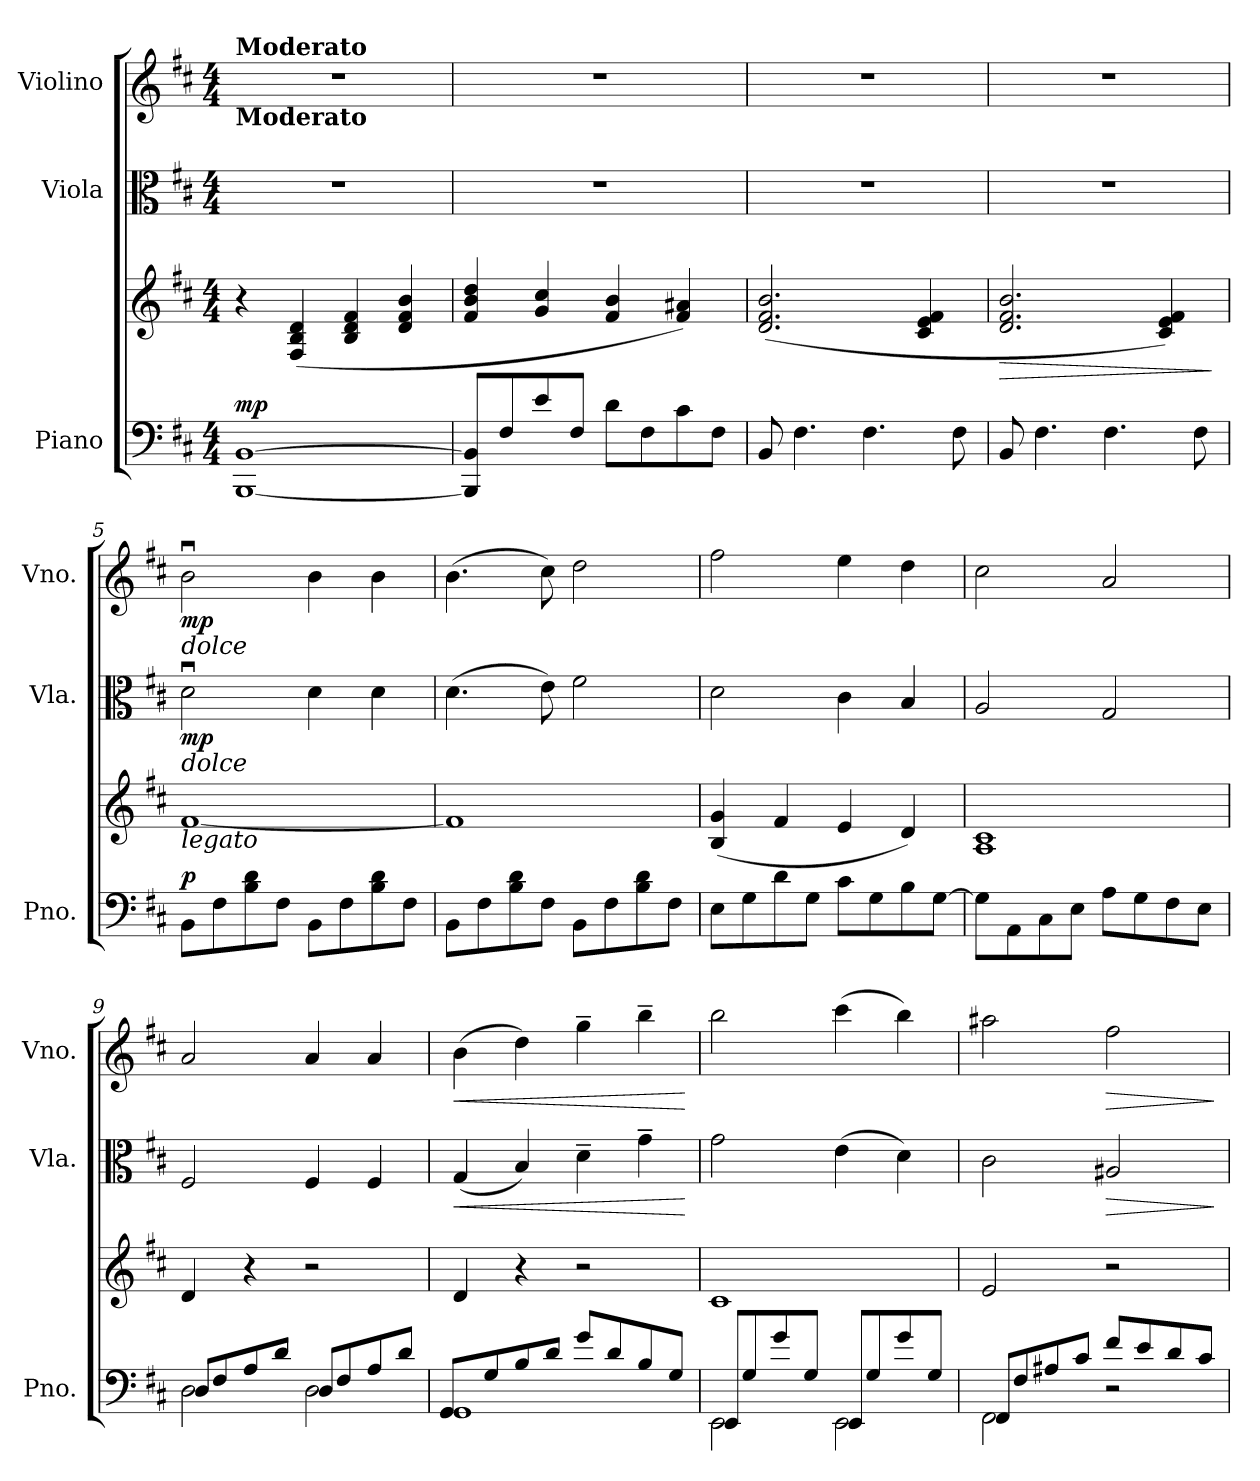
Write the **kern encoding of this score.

**kern	**kern	**dynam	**kern	**dynam	**kern	**dynam
*part3	*part3	*part3	*part2	*part2	*part1	*part1
*staff4	*staff3	*staff3/4	*staff2	*staff2	*staff1	*staff1
*I"Piano	*	*	*I"Viola	*	*I"Violino	*
*I'Pno.	*	*	*I'Vla.	*	*I'Vno.	*
*clefF4	*clefG2	*	*clefC3	*	*clefG2	*
*k[f#c#]	*k[f#c#]	*	*k[f#c#]	*	*k[f#c#]	*
*M4/4	*M4/4	*	*M4/4	*	*M4/4	*
=1	=1	=1	=1	=1	=1	=1
!	!	!	!	!	!LO:TX:a:B:t=Moderato	!
!	!	!	!	!	!LO:TX:b:B:t=Moderato	!
!	!	!LO:DY:a=2	!	!	!	!
[1BBB [1BB	4r	mp	1r	.	1r	.
.	(4F#/ 4B/ 4d/	.	.	.	.	.
.	4B/ 4d/ 4f#/	.	.	.	.	.
.	4d/ 4f#/ 4b/	.	.	.	.	.
=2	=2	=2	=2	=2	=2	=2
8BBB/] 8BB/]L	4f#/ 4b/ 4dd/	.	1r	.	1r	.
8F#/	.	.	.	.	.	.
8e/	4g/ 4cc#/	.	.	.	.	.
8F#/J	.	.	.	.	.	.
8d\L	4f#/ 4b/	.	.	.	.	.
8F#\	.	.	.	.	.	.
8c#\	4f#/ 4a#X/)	.	.	.	.	.
8F#\J	.	.	.	.	.	.
=3	=3	=3	=3	=3	=3	=3
8BB/	(2.d/ 2.f#/ 2.b/	.	1r	.	1r	.
4.F#\	.	.	.	.	.	.
4.F#\	.	.	.	.	.	.
.	4c#/ 4e/ 4f#/	.	.	.	.	.
8F#\	.	.	.	.	.	.
=4	=4	=4	=4	=4	=4	=4
!	!	!LO:HP:b	!	!	!	!
8BB/	2.d/ 2.f#/ 2.b/	>	1r	.	1r	.
4.F#\	.	.	.	.	.	.
4.F#\	.	.	.	.	.	.
.	4c#/ 4e/ 4f#/)	.	.	.	.	.
8F#\	.	.	.	.	.	.
.	.	]	.	.	.	.
=5	=5	=5	=5	=5	=5	=5
!	!	!	!	!	!LO:TX:b:i:t=dolce	!
!	!	!	!LO:TX:b:i:t=dolce	!	!	!
!	!LO:TX:b:i:t=legato	!	!	!	!	!
!	!	!LO:DY:a=2	!	!LO:DY:b	!	!LO:DY:b
8BB\L	[1f#	p	2du\	mp	2bu\	mp
8F#\	.	.	.	.	.	.
8B\ 8d\	.	.	.	.	.	.
8F#\J	.	.	.	.	.	.
8BB\L	.	.	4d\	.	4b\	.
8F#\	.	.	.	.	.	.
8B\ 8d\	.	.	4d\	.	4b\	.
8F#\J	.	.	.	.	.	.
!!LO:LB:g=z
=6	=6	=6	=6	=6	=6	=6
8BB\L	1f#]	.	(4.d\	.	(4.b\	.
8F#\	.	.	.	.	.	.
8B\ 8d\	.	.	.	.	.	.
8F#\J	.	.	8e\)	.	8cc#\)	.
8BB\L	.	.	2f#\	.	2dd\	.
8F#\	.	.	.	.	.	.
8B\ 8d\	.	.	.	.	.	.
8F#\J	.	.	.	.	.	.
=7	=7	=7	=7	=7	=7	=7
8E\L	(4B/ 4g/	.	2d\	.	2ff#\	.
8G\	.	.	.	.	.	.
8d\	4f#/	.	.	.	.	.
8G\J	.	.	.	.	.	.
8c#\L	4e/	.	4c#\	.	4ee\	.
8G\	.	.	.	.	.	.
8B\	4d/)	.	4B/	.	4dd\	.
[8G\J	.	.	.	.	.	.
=8	=8	=8	=8	=8	=8	=8
8G\L]	1A 1c#	.	2A/	.	2cc#\	.
8AA\	.	.	.	.	.	.
8C#\	.	.	.	.	.	.
8E\J	.	.	.	.	.	.
8A\L	.	.	2G/	.	2a/	.
8G\	.	.	.	.	.	.
8F#\	.	.	.	.	.	.
8E\J	.	.	.	.	.	.
=9	=9	=9	=9	=9	=9	=9
*^	*	*	*	*	*	*
*	*^	*	*	*	*	*	*
1rbyy	2D\	8D/L	4d/	.	2F#/	.	2a/	.
.	.	8F#/	.	.	.	.	.	.
.	.	8A/	4r	.	.	.	.	.
.	.	8d/J	.	.	.	.	.	.
.	2D\	8D/L	2r	.	4F#/	.	4a/	.
.	.	8F#/	.	.	.	.	.	.
.	.	8A/	.	.	4F#/	.	4a/	.
.	.	8d/J	.	.	.	.	.	.
!!LO:PB:g=z
=10	=10	=10	=10	=10	=10	=10	=10	=10
!	!	!	!	!	!	!LO:HP:b	!	!LO:HP:b
1rbyy	1GG	8GG/L	4d/	.	(4G/	<	(4b\	<
.	.	8G/	.	.	.	.	.	.
.	.	8B/	4r	.	4B/)	.	4dd\)	.
.	.	8d/J	.	.	.	.	.	.
.	.	8g/L	2r	.	4d~\	.	4gg~\	.
.	.	8d/	.	.	.	.	.	.
.	.	8B/	.	.	4g~\	.	4bb~\	.
.	.	8G/J	.	.	.	.	.	.
*v	*v	*v	*	*	*	*	*	*
.	.	.	.	[	.	[
=11	=11	=11	=11	=11	=11	=11
*^	*	*	*	*	*	*
*	*^	*	*	*	*	*	*
1rbyy	2EE\	8EE/L	1c#	.	2g\	.	2bb\	.
.	.	8G/	.	.	.	.	.	.
.	.	8g/	.	.	.	.	.	.
.	.	8G/J	.	.	.	.	.	.
.	2EE\	8EE/L	.	.	(4e\	.	(4ccc#\	.
.	.	8G/	.	.	.	.	.	.
.	.	8g/	.	.	4d\)	.	4bb\)	.
.	.	8G/J	.	.	.	.	.	.
=12	=12	=12	=12	=12	=12	=12	=12	=12
1rbyy	2FF#\	8FF#/L	2e/	.	2c#\	.	2aa#X\	.
.	.	8F#/	.	.	.	.	.	.
.	.	8A#X/	.	.	.	.	.	.
.	.	8c#/J	.	.	.	.	.	.
!	!	!	!	!	!	!LO:HP:b	!	!LO:HP:b
.	2r	8f#/L	2r	.	2A#X/	>	2ff#\	>
.	.	8e/	.	.	.	.	.	.
.	.	8d/	.	.	.	.	.	.
.	.	8c#/J	.	.	.	.	.	.
*v	*v	*v	*	*	*	*	*	*
.	.	.	.	]	.	]
=	=	=	=	=	=	=
*-	*-	*-	*-	*-	*-	*-
